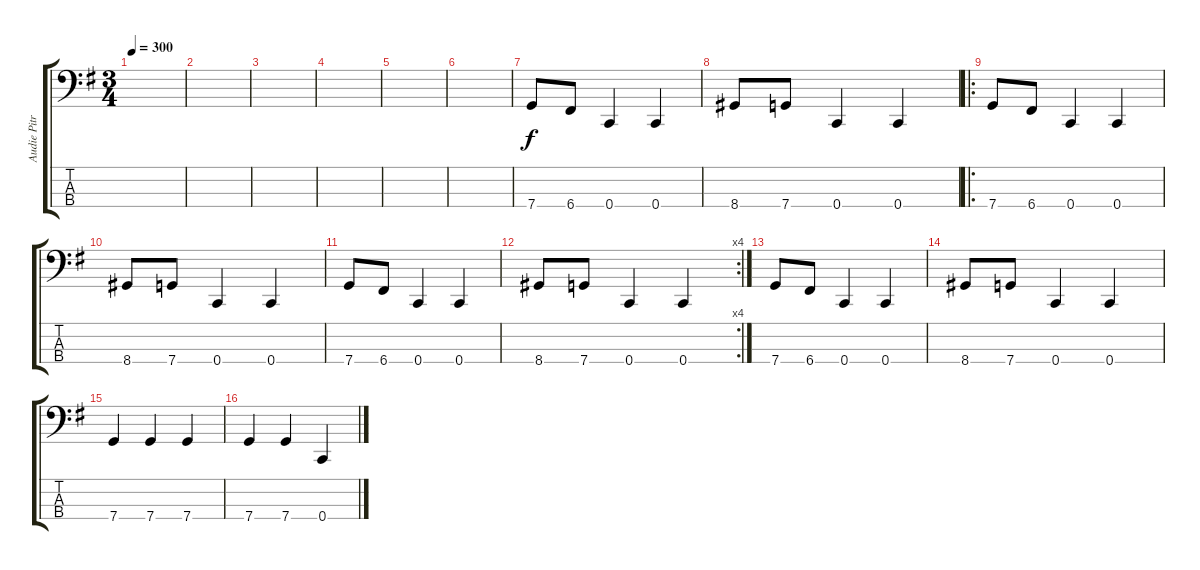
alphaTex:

\track ("Audie Pitre (R.I.P)" "Audie Pitr") {instrument electricbassfinger}
\staff {score tabs}
\tuning (Eb2 Bb1 F1 C1) {hide}
\ts (3 4)
\tempo 300
\clef f4
\ks g
|
|
|
|
|
|
7.4.8 6.4.8 0.4.4 0.4.4 |
8.4.8 7.4.8 0.4.4 0.4.4 |
\ro
7.4.8 6.4.8 0.4.4 0.4.4 |
8.4.8 7.4.8 0.4.4 0.4.4 |
7.4.8 6.4.8 0.4.4 0.4.4 |
\rc 4
8.4.8 7.4.8 0.4.4 0.4.4 |
7.4.8 6.4.8 0.4.4 0.4.4 |
8.4.8 7.4.8 0.4.4 0.4.4 |
7.4.4 7.4.4 7.4.4 |
7.4.4 7.4.4 0.4.4
